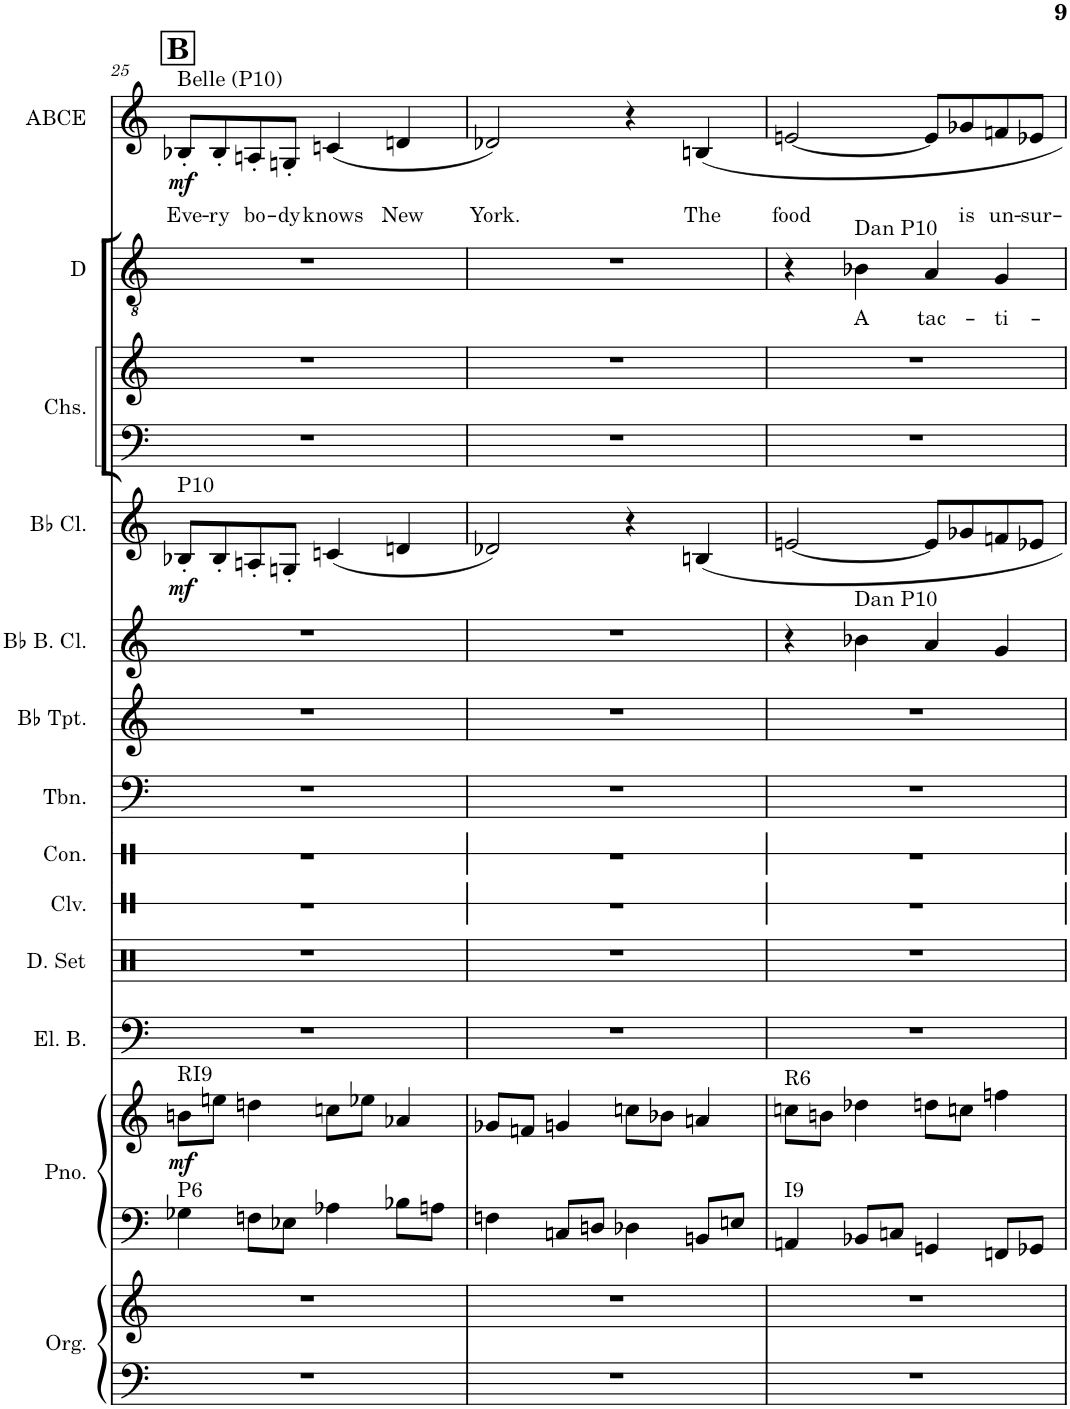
**kern	**kern	**kern	**kern	**dynam	**kern	**kern	**kern	**kern	**kern	**kern	**kern	**kern	**dynam	**kern	**kern	**kern	**text	**kern	**text	**dynam
*part13	*part13	*part12	*part12	*part12	*part11	*part10	*part9	*part8	*part7	*part6	*part5	*part4	*part4	*part3	*part3	*part2	*part2	*part1	*part1	*part1
*staff16	*staff15	*staff14	*staff13	*staff13/14	*staff12	*staff11	*staff10	*staff9	*staff8	*staff7	*staff6	*staff5	*staff5	*staff4	*staff3	*staff2	*staff2	*staff1	*staff1	*staff1
*I"Organ	*	*I"Piano	*	*	*I"Electric Bass	*I"Drumset	*I"Claves	*I"Congas	*I"Trombone	*I"Bb Trumpet	*I"Bb Bass Clarinet	*I"Bb Clarinet	*	*I"Chorus	*	*I"Dan	*	*I"Allie Belle Celle Ellie	*	*
*I'Org.	*	*I'Pno.	*	*	*I'El. B.	*I'D. Set	*I'Clv.	*I'Con.	*I'Tbn.	*I'Bb Tpt.	*I'Bb B. Cl.	*I'Bb Cl.	*	*I'Chs.	*	*I'D	*	*I'ABCE	*	*
!!LO:PB:g=z
*clefF4	*clefG2	*clefF4	*clefG2	*	*clefF4	*clefX	*clefX	*clefX	*clefF4	*clefG2	*clefG2	*clefG2	*	*clefF4	*clefG2	*clefGv2	*	*clefG2	*	*
*	*	*	*	*	*Trd7c12	*	*	*	*	*Trd1c2	*Trd7c12	*Trd1c2	*	*	*	*Trd8c14	*	*Trd1c2	*	*
*k[]	*k[]	*k[]	*k[]	*	*k[]	*k[]	*k[]	*k[]	*k[]	*k[]	*k[]	*k[]	*	*k[]	*k[]	*k[]	*	*k[]	*	*
*M4/4	*M4/4	*M4/4	*M4/4	*	*M4/4	*M4/4	*M4/4	*M4/4	*M4/4	*M4/4	*M4/4	*M4/4	*	*M4/4	*M4/4	*M4/4	*	*M4/4	*	*
!!LO:REH:place=s1:a:B:cj:fs=14:t=B
=25	=25	=25	=25	=25	=25	=25	=25	=25	=25	=25	=25	=25	=25	=25	=25	=25	=25	=25	=25	=25
!	!	!	!	!	!	!	!	!	!	!	!	!	!	!	!	!	!	!LO:TX:a:t=Belle (P10)	!	!
!	!	!	!	!	!	!	!	!	!	!	!	!LO:TX:a:t=P10	!	!	!	!	!	!	!	!
!	!	!	!LO:TX:a:t=RI9	!	!	!	!	!	!	!	!	!	!	!	!	!	!	!	!	!
!	!	!LO:TX:a:t=P6	!	!	!	!	!	!	!	!	!	!	!	!	!	!	!	!	!	!
!	!	!	!	!LO:DY:b	!	!	!	!	!	!	!	!	!LO:DY:b	!	!	!	!	!	!LO:LY:b	!LO:DY:b
1r	1r	4G-X\	8bn\L	mf	1r	1r	1r	1r	1r	1r	1r	8B-X'/L	mf	1r	1r	1r	.	8B-X'/L	Eve-	mf
!	!	!	!	!	!	!	!	!	!	!	!	!	!	!	!	!	!	!	!LO:LY:b	!
.	.	.	8een\J	.	.	.	.	.	.	.	.	8B-'/	.	.	.	.	.	8B-'/	ry	.
!	!	!	!	!	!	!	!	!	!	!	!	!	!	!	!	!	!	!	!LO:LY:b	!
.	.	8Fn\L	4ddn\	.	.	.	.	.	.	.	.	8An'/	.	.	.	.	.	8An'/	bo-	.
!	!	!	!	!	!	!	!	!	!	!	!	!	!	!	!	!	!	!	!LO:LY:b	!
.	.	8E-X\J	.	.	.	.	.	.	.	.	.	8Gn'/J	.	.	.	.	.	8Gn'/J	dy	.
!	!	!	!	!	!	!	!	!	!	!	!	!	!	!	!	!	!	!	!LO:LY:b	!
.	.	4A-X\	8ccn\L	.	.	.	.	.	.	.	.	(4cn/	.	.	.	.	.	(4cn/	knows	.
.	.	.	8ee-X\J	.	.	.	.	.	.	.	.	.	.	.	.	.	.	.	.	.
!	!	!	!	!	!	!	!	!	!	!	!	!	!	!	!	!	!	!	!LO:LY:b	!
.	.	8B-X\L	4a-X/	.	.	.	.	.	.	.	.	4dn/	.	.	.	.	.	4dn/	New	.
.	.	8An\J	.	.	.	.	.	.	.	.	.	.	.	.	.	.	.	.	.	.
=26	=26	=26	=26	=26	=26	=26	=26	=26	=26	=26	=26	=26	=26	=26	=26	=26	=26	=26	=26	=26
!	!	!	!	!	!	!	!	!	!	!	!	!	!	!	!	!	!	!	!LO:LY:b	!
1r	1r	4Fn\	8g-X/L	.	1r	1r	1r	1r	1r	1r	1r	2d-X/)	.	1r	1r	1r	.	2d-X/)	York.	.
.	.	.	8fn/J	.	.	.	.	.	.	.	.	.	.	.	.	.	.	.	.	.
.	.	8Cn/L	4gn/	.	.	.	.	.	.	.	.	.	.	.	.	.	.	.	.	.
.	.	8Dn/J	.	.	.	.	.	.	.	.	.	.	.	.	.	.	.	.	.	.
.	.	4D-X\	8ccn\L	.	.	.	.	.	.	.	.	4r	.	.	.	.	.	4r	.	.
.	.	.	8b-X\J	.	.	.	.	.	.	.	.	.	.	.	.	.	.	.	.	.
!	!	!	!	!	!	!	!	!	!	!	!	!	!	!	!	!	!	!	!LO:LY:b	!
.	.	8BBn/L	4an/	.	.	.	.	.	.	.	.	4Bn/	.	.	.	.	.	4Bn/	The	.
.	.	8En/J	.	.	.	.	.	.	.	.	.	.	.	.	.	.	.	.	.	.
=27	=27	=27	=27	=27	=27	=27	=27	=27	=27	=27	=27	=27	=27	=27	=27	=27	=27	=27	=27	=27
!	!	!	!LO:TX:a:t=R6	!	!	!	!	!	!	!	!	!	!	!	!	!	!	!	!	!
!	!	!LO:TX:a:t=I9	!	!	!	!	!	!	!	!	!	!	!	!	!	!	!	!	!	!
!	!	!	!	!	!	!	!	!	!	!	!	!	!	!	!	!	!	!	!LO:LY:b	!
1r	1r	4AAn/	8ccn\L	.	1r	1r	1r	1r	1r	1r	4r	[2en/	.	1r	1r	4r	.	[2en/	food	.
.	.	.	8bn\J	.	.	.	.	.	.	.	.	.	.	.	.	.	.	.	.	.
!	!	!	!	!	!	!	!	!	!	!	!	!	!	!	!	!LO:TX:a:t=Dan P10	!	!	!	!
!	!	!	!	!	!	!	!	!	!	!	!LO:TX:a:t=Dan P10	!	!	!	!	!	!	!	!	!
!	!	!	!	!	!	!	!	!	!	!	!	!	!	!	!	!	!LO:LY:b	!	!	!
.	.	8BB-X/L	4dd-X\	.	.	.	.	.	.	.	4b-X\	.	.	.	.	4B-X\	A	.	.	.
.	.	8Cn/J	.	.	.	.	.	.	.	.	.	.	.	.	.	.	.	.	.	.
!	!	!	!	!	!	!	!	!	!	!	!	!	!	!	!	!	!LO:LY:b	!	!	!
.	.	4GGn/	8ddn\L	.	.	.	.	.	.	.	4a/	8e/L]	.	.	.	4A/	tac-	8e/L]	.	.
!	!	!	!	!	!	!	!	!	!	!	!	!	!	!	!	!	!	!	!LO:LY:b	!
.	.	.	8ccn\J	.	.	.	.	.	.	.	.	8g-X/	.	.	.	.	.	8g-X/	is	.
!	!	!	!	!	!	!	!	!	!	!	!	!	!	!	!	!	!LO:LY:b	!	!LO:LY:b	!
.	.	8FFn/L	4ffn\	.	.	.	.	.	.	.	4g/	8fn/	.	.	.	4G/	-ti-	8fn/	un-	.
!	!	!	!	!	!	!	!	!	!	!	!	!	!	!	!	!	!	!	!LO:LY:b	!
.	.	8GG-X/J	.	.	.	.	.	.	.	.	.	8e-X/J	.	.	.	.	.	8e-X/J	-sur-	.
=	=	=	=	=	=	=	=	=	=	=	=	=	=	=	=	=	=	=	=	=
*-	*-	*-	*-	*-	*-	*-	*-	*-	*-	*-	*-	*-	*-	*-	*-	*-	*-	*-	*-	*-
